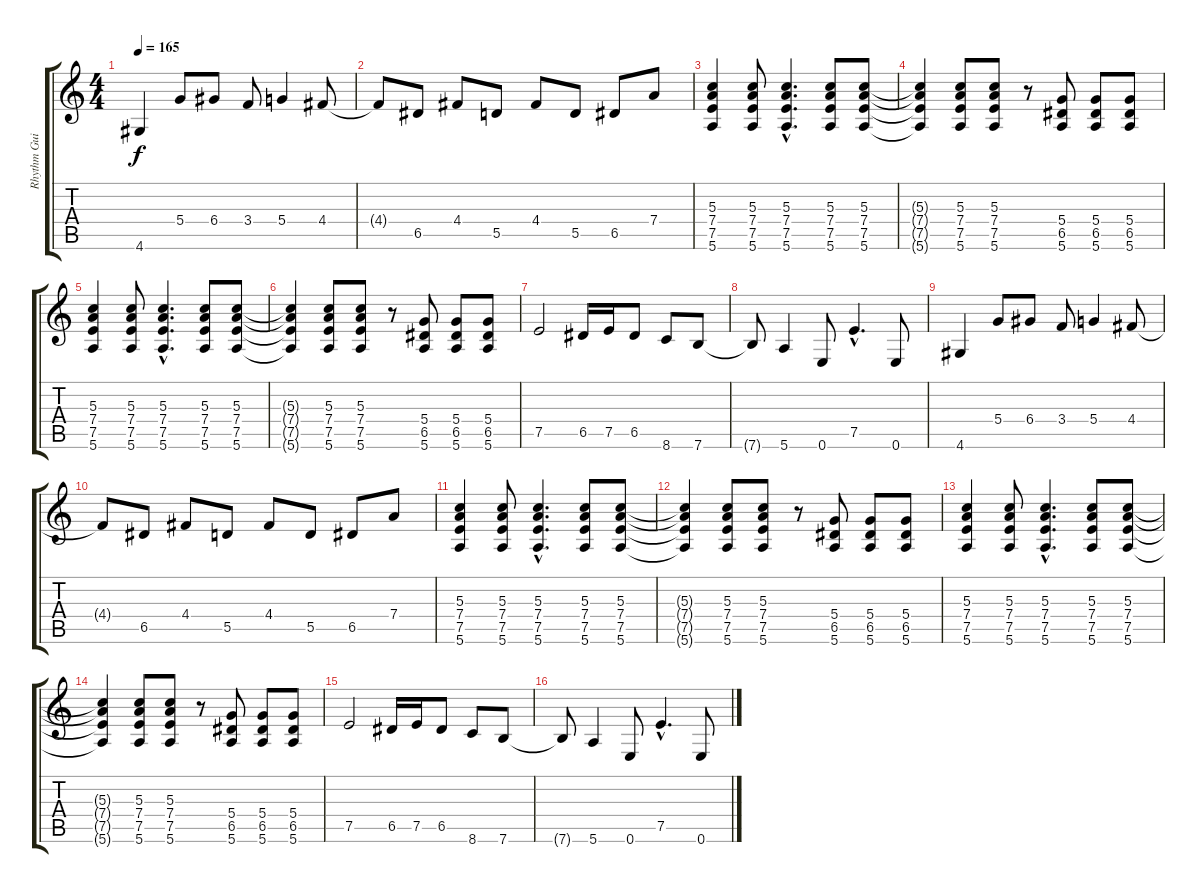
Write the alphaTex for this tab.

\track ("Rhythm Guitar II" "Rhythm Gui") {instrument distortionguitar}
\staff {score tabs}
\tuning (E4 B3 G3 D3 A2 E2) {hide}
\ts (4 4)
\tempo 165
\clef g2
\ks c
4.6.4{dy f} 5.4.8 6.4.8 3.4.8 5.4.4 4.4.8 |
4.4{t}.8 6.5.8 4.4.8 5.5.8 4.4.8 5.5.8 6.5.8 7.4.8 |
(5.3 7.4 7.5 5.6).4 (5.3 7.4 7.5 5.6).8 (5.3{hac} 7.4{hac} 7.5{hac} 5.6{hac}).4{d} (5.3 7.4 7.5 5.6).8 (5.3 7.4 7.5 5.6).8 |
(5.3{t} 7.4{t} 7.5{t} 5.6{t}).4 (5.3 7.4 7.5 5.6).8 (5.3 7.4 7.5 5.6).8 r.8 (5.4 6.5 5.6).8 (5.4 6.5 5.6).8 (5.4 6.5 5.6).8 |
(5.3 7.4 7.5 5.6).4 (5.3 7.4 7.5 5.6).8 (5.3{hac} 7.4{hac} 7.5{hac} 5.6{hac}).4{d} (5.3 7.4 7.5 5.6).8 (5.3 7.4 7.5 5.6).8 |
(5.3{t} 7.4{t} 7.5{t} 5.6{t}).4 (5.3 7.4 7.5 5.6).8 (5.3 7.4 7.5 5.6).8 r.8 (5.4 6.5 5.6).8 (5.4 6.5 5.6).8 (5.4 6.5 5.6).8 |
7.5.2 6.5.16 7.5.16 6.5.8 8.6.8 7.6.8 |
7.6{t}.8 5.6.4 0.6.8 7.5{hac}.4{d} 0.6.8 |
4.6.4 5.4.8 6.4.8 3.4.8 5.4.4 4.4.8 |
4.4{t}.8 6.5.8 4.4.8 5.5.8 4.4.8 5.5.8 6.5.8 7.4.8 |
(5.3 7.4 7.5 5.6).4 (5.3 7.4 7.5 5.6).8 (5.3{hac} 7.4{hac} 7.5{hac} 5.6{hac}).4{d} (5.3 7.4 7.5 5.6).8 (5.3 7.4 7.5 5.6).8 |
(5.3{t} 7.4{t} 7.5{t} 5.6{t}).4 (5.3 7.4 7.5 5.6).8 (5.3 7.4 7.5 5.6).8 r.8 (5.4 6.5 5.6).8 (5.4 6.5 5.6).8 (5.4 6.5 5.6).8 |
(5.3 7.4 7.5 5.6).4 (5.3 7.4 7.5 5.6).8 (5.3{hac} 7.4{hac} 7.5{hac} 5.6{hac}).4{d} (5.3 7.4 7.5 5.6).8 (5.3 7.4 7.5 5.6).8 |
(5.3{t} 7.4{t} 7.5{t} 5.6{t}).4 (5.3 7.4 7.5 5.6).8 (5.3 7.4 7.5 5.6).8 r.8 (5.4 6.5 5.6).8 (5.4 6.5 5.6).8 (5.4 6.5 5.6).8 |
7.5.2 6.5.16 7.5.16 6.5.8 8.6.8 7.6.8 |
7.6{t}.8 5.6.4 0.6.8 7.5{hac}.4{d} 0.6.8
